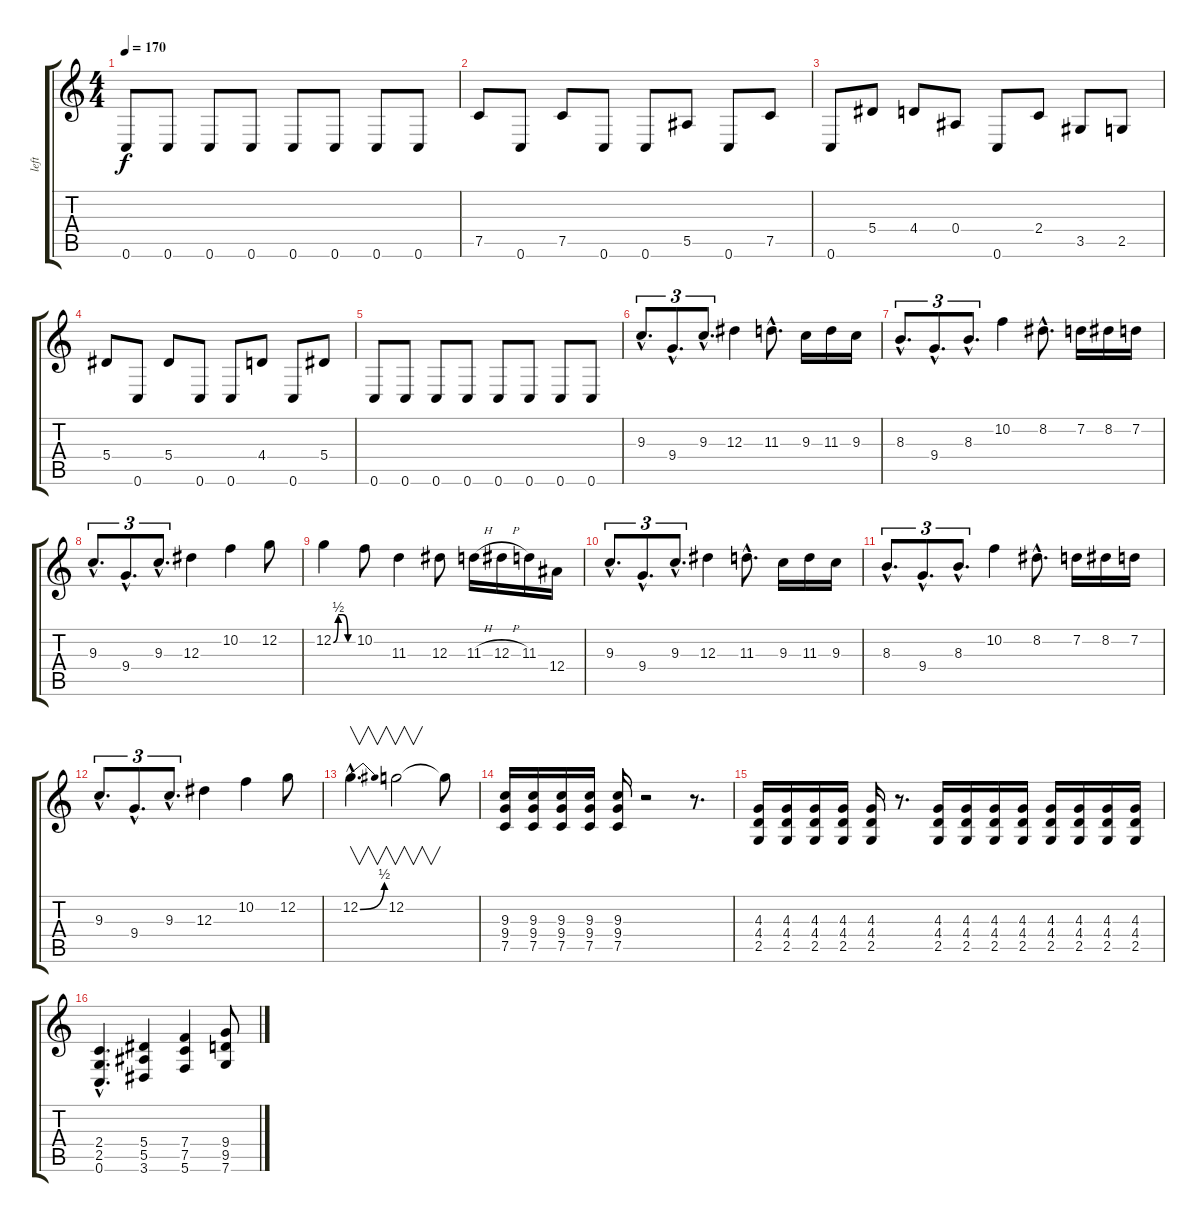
\track ("left" "left") {instrument distortionguitar}
\staff {score tabs}
\tuning (C4 G3 Eb3 Bb2 F2 C2) {hide}
\ts (4 4)
\tempo 170
\clef g2
\ks c
0.6.8{dy f} 0.6.8 0.6.8 0.6.8 0.6.8 0.6.8 0.6.8 0.6.8 |
7.5.8 0.6.8 7.5.8 0.6.8 0.6.8 5.5.8 0.6.8 7.5.8 |
0.6.8 5.4.8 4.4.8 0.4.8 0.6.8 2.4.8 3.5.8 2.5.8 |
5.4.8 0.6.8 5.4.8 0.6.8 0.6.8 4.4.8 0.6.8 5.4.8 |
0.6.8 0.6.8 0.6.8 0.6.8 0.6.8 0.6.8 0.6.8 0.6.8 |
9.3{hac}.8{d tu (3 2)} 9.4{hac}.8{d tu (3 2)} 9.3{hac}.8{d tu (3 2)} 12.3.4 11.3{hac}.8{d} 9.3.16 11.3.16 9.3.16 |
8.3{hac}.8{d tu (3 2)} 9.4{hac}.8{d tu (3 2)} 8.3{hac}.8{d tu (3 2)} 10.2.4 8.2{hac}.8{d} 7.2.16 8.2.16 7.2.16 |
9.3{hac}.8{d tu (3 2)} 9.4{hac}.8{d tu (3 2)} 9.3{hac}.8{d tu (3 2)} 12.3.4 10.2.4 12.2.8 |
12.2{be (custom 0 0 15 2 30 2 45 0 60 0)}.4 10.2.8 11.3.4 12.3.8 11.3{h}.16 12.3{h}.16 11.3.16 12.4.16 |
9.3{hac}.8{d tu (3 2)} 9.4{hac}.8{d tu (3 2)} 9.3{hac}.8{d tu (3 2)} 12.3.4 11.3{hac}.8{d} 9.3.16 11.3.16 9.3.16 |
8.3{hac}.8{d tu (3 2)} 9.4{hac}.8{d tu (3 2)} 8.3{hac}.8{d tu (3 2)} 10.2.4 8.2{hac}.8{d} 7.2.16 8.2.16 7.2.16 |
9.3{hac}.8{d tu (3 2)} 9.4{hac}.8{d tu (3 2)} 9.3{hac}.8{d tu (3 2)} 12.3.4 10.2.4 12.2.8 |
12.2{be (bend 0 0 60 2) hac}.4{v d} 12.2.2{v} 12.2{t}.8 |
(9.3 9.4 7.5).16 (9.3 9.4 7.5).16 (9.3 9.4 7.5).16 (9.3 9.4 7.5).16 (9.3 9.4 7.5).16 r.2 r.8{d} |
(4.3 4.4 2.5).16 (4.3 4.4 2.5).16 (4.3 4.4 2.5).16 (4.3 4.4 2.5).16 (4.3 4.4 2.5).16 r.8{d} (4.3 4.4 2.5).16 (4.3 4.4 2.5).16 (4.3 4.4 2.5).16 (4.3 4.4 2.5).16 (4.3 4.4 2.5).16 (4.3 4.4 2.5).16 (4.3 4.4 2.5).16 (4.3 4.4 2.5).16 |
(2.4{hac} 2.5{hac} 0.6{hac}).4{d} (5.4 5.5 3.6).4 (7.4 7.5 5.6).4 (9.4 9.5 7.6).8
